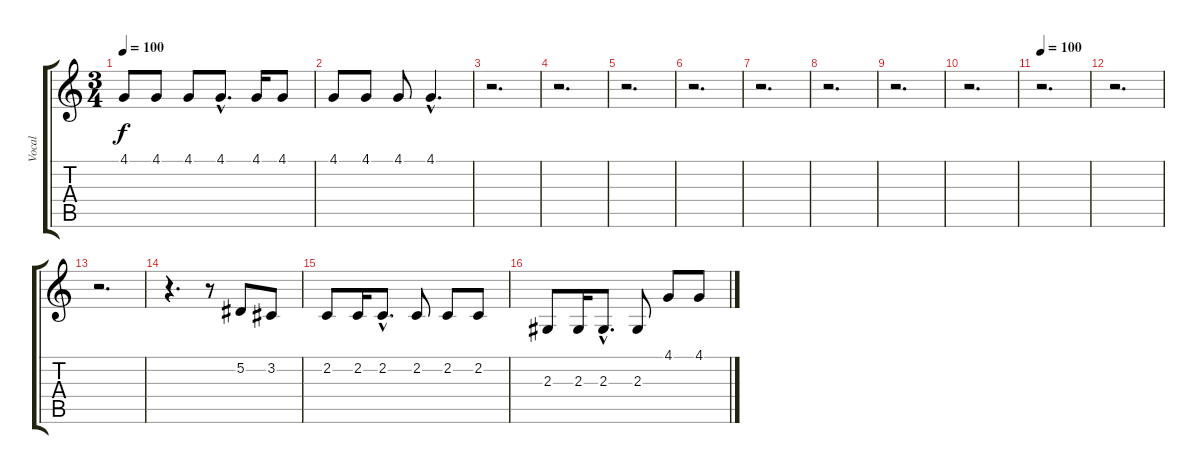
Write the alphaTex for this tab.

\track ("Vocal" "Vocal") {instrument lead6voice}
\staff {score tabs}
\tuning (Eb4 Bb3 Gb3 Db3 Ab2 Eb2) {hide}
\ts (3 4)
\tempo 100
\clef g2
\ks c
4.1.8{dy f} 4.1.8 4.1.8 4.1{hac}.8{d} 4.1.16 4.1.8 |
4.1.8 4.1.8 4.1.8 4.1{hac}.4{d} |
r.2{d} |
r.2{d} |
r.2{d} |
r.2{d} |
r.2{d} |
r.2{d} |
r.2{d} |
r.2{d} |
\tempo 100
r.2{d} |
r.2{d} |
r.2{d} |
r.4{d} r.8 5.2.8 3.2.8 |
2.2.8 2.2.16 2.2{hac}.8{d} 2.2.8 2.2.8 2.2.8 |
2.3.8 2.3.16 2.3{hac}.8{d} 2.3.8 4.1.8 4.1.8
